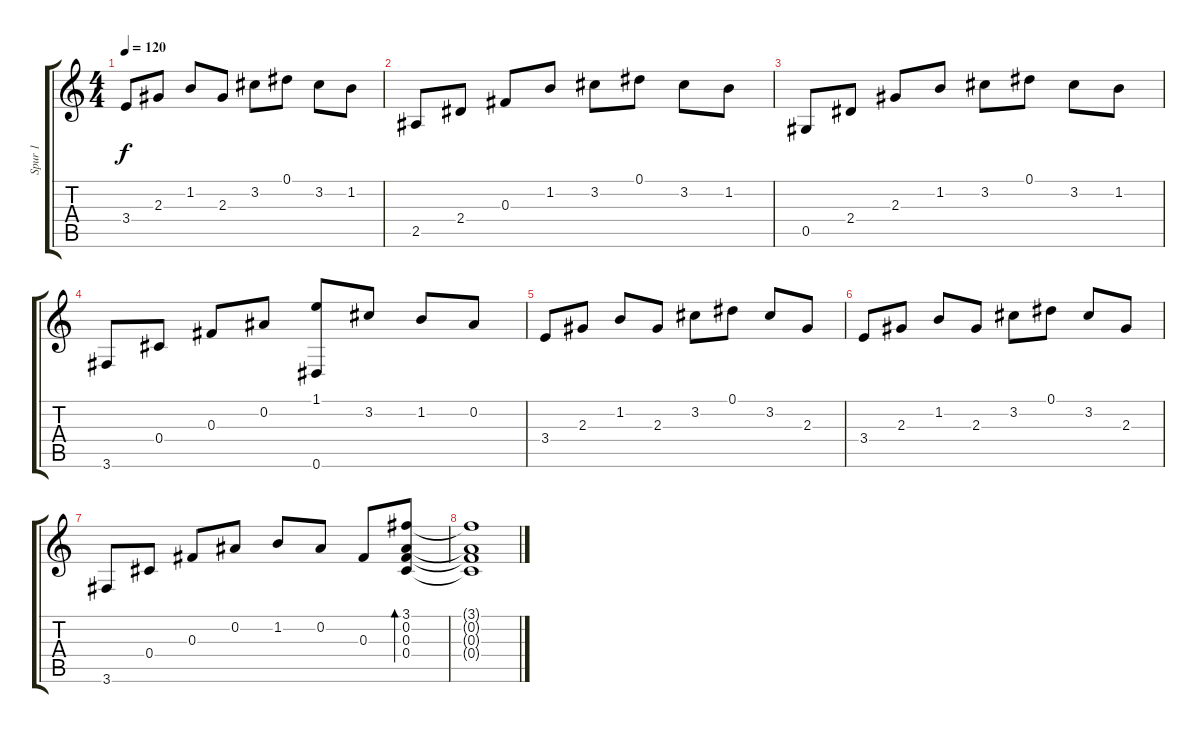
\track ("Spur 1" "Spur 1") {instrument acousticguitarsteel}
\staff {score tabs}
\tuning (Eb4 Bb3 Gb3 Db3 Ab2 Eb2) {hide}
\ts (4 4)
\tempo 120
\clef g2
\ks c
3.4.8{dy f} 2.3.8 1.2.8 2.3.8 3.2.8 0.1.8 3.2.8 1.2.8 |
2.5.8 2.4.8 0.3.8 1.2.8 3.2.8 0.1.8 3.2.8 1.2.8 |
0.5.8 2.4.8 2.3.8 1.2.8 3.2.8 0.1.8 3.2.8 1.2.8 |
3.6.8 0.4.8 0.3.8 0.2.8 (1.1 0.6).8 3.2.8 1.2.8 0.2.8 |
3.4.8 2.3.8 1.2.8 2.3.8 3.2.8 0.1.8 3.2.8 2.3.8 |
3.4.8 2.3.8 1.2.8 2.3.8 3.2.8 0.1.8 3.2.8 2.3.8 |
3.6.8 0.4.8 0.3.8 0.2.8 1.2.8 0.2.8 0.3.8 (3.1 0.2 0.3 0.4).8{bd 240} |
(3.1{t} 0.2{t} 0.3{t} 0.4{t}).1
